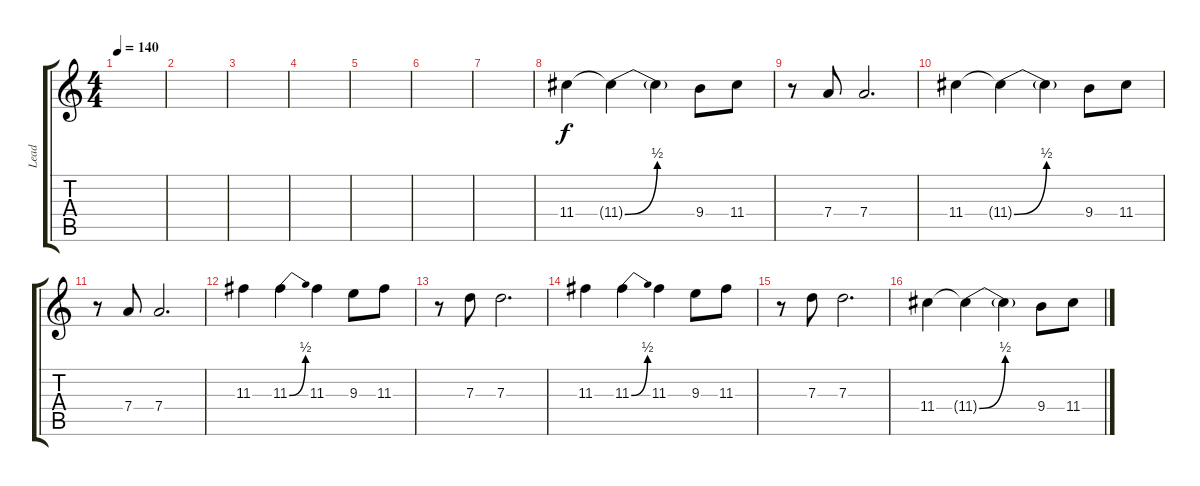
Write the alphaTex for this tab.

\track ("Lead" "Lead") {instrument distortionguitar}
\staff {score tabs}
\tuning (E4 B3 G3 D3 A2 E2) {hide}
\ts (4 4)
\tempo 140
\clef g2
\ks c
|
|
|
|
|
|
|
11.4.4 11.4{be (bend 0 0 60 2) t}.4 11.4{be (hold 0 0 60 0) t}.4 9.4.8 11.4.8 |
r.8 7.4.8 7.4.2{d} |
11.4.4 11.4{be (bend 0 0 60 2) t}.4 11.4{be (hold 0 0 60 0) t}.4 9.4.8 11.4.8 |
r.8 7.4.8 7.4.2{d} |
11.3.4 11.3{be (bend 0 0 60 2)}.4 11.3.4 9.3.8 11.3.8 |
r.8 7.3.8 7.3.2{d} |
11.3.4 11.3{be (bend 0 0 60 2)}.4 11.3.4 9.3.8 11.3.8 |
r.8 7.3.8 7.3.2{d} |
11.4.4 11.4{be (bend 0 0 60 2) t}.4 11.4{be (hold 0 0 60 0) t}.4 9.4.8 11.4.8
